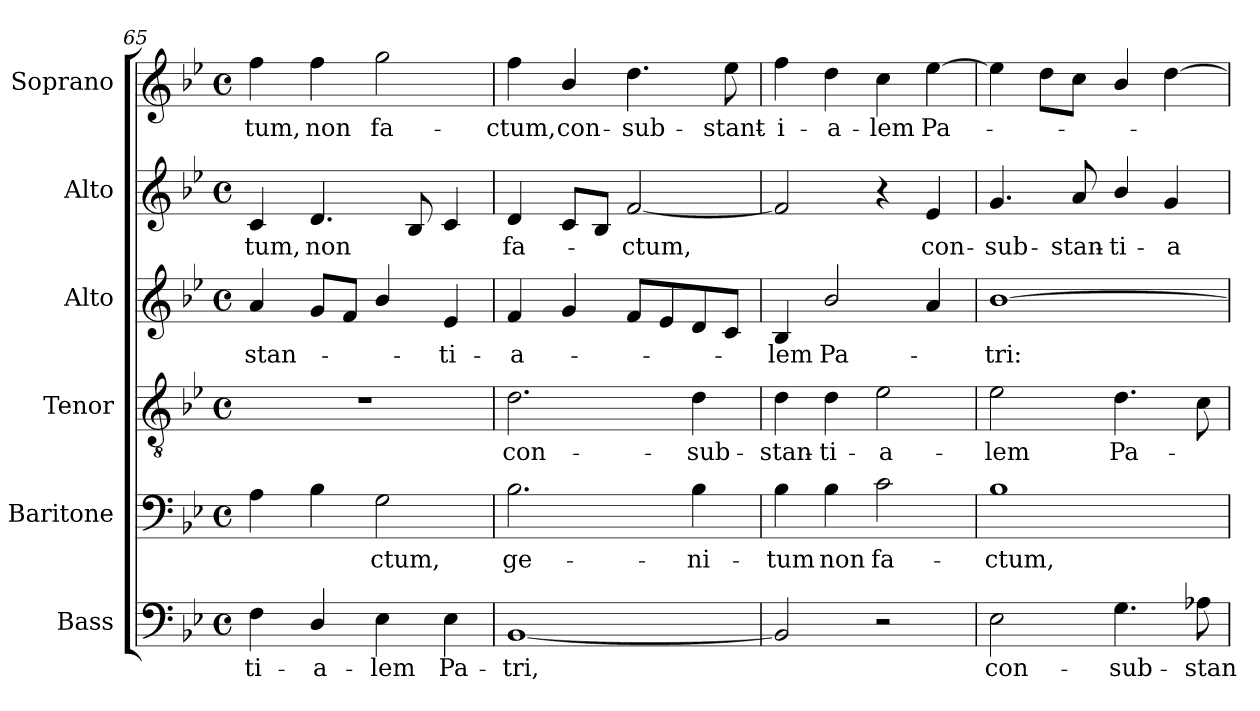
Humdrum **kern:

**kern	**text	**kern	**text	**kern	**text	**kern	**text	**kern	**text	**kern	**text
*part6	*part6	*part5	*part5	*part4	*part4	*part3	*part3	*part2	*part2	*part1	*part1
*staff6	*staff6	*staff5	*staff5	*staff4	*staff4	*staff3	*staff3	*staff2	*staff2	*staff1	*staff1
*I"Bass	*	*I"Baritone	*	*I"Tenor	*	*I"Alto	*	*I"Alto	*	*I"Soprano	*
*I'B.	*	*I'Bar.	*	*I'T.	*	*I'A.	*	*I'A.	*	*I'S.	*
*clefF4	*	*clefF4	*	*clefGv2	*	*clefG2	*	*clefG2	*	*clefG2	*
*	*	*	*	*ITrd7c12	*	*	*	*	*	*	*
*k[b-e-]	*	*k[b-e-]	*	*k[b-e-]	*	*k[b-e-]	*	*k[b-e-]	*	*k[b-e-]	*
*B-:	*	*B-:	*	*B-:	*	*B-:	*	*B-:	*	*B-:	*
*M4/4	*	*M4/4	*	*M4/4	*	*M4/4	*	*M4/4	*	*M4/4	*
*met(c)	*	*met(c)	*	*met(c)	*	*met(c)	*	*met(c)	*	*met(c)	*
=65	=65	=65	=65	=65	=65	=65	=65	=65	=65	=65	=65
!	!LO:LY:b:color=#000000	!	!	!	!	!	!	!	!	!	!
!	!	!	!	!	!	!	!LO:LY:b:color=#000000	!	!	!	!
!	!	!	!	!	!	!	!	!	!LO:LY:b:color=#000000	!	!
!	!	!	!	!	!	!	!	!	!	!	!LO:LY:b:color=#000000
4Fi\	-ti-	4Ai\	.	1r	.	4ai/	-stan-	4ci/	-tum,	4ffi\	-tum,
!	!LO:LY:b:color=#000000	!	!	!	!	!	!	!	!	!	!
!	!	!	!	!	!	!	!	!	!LO:LY:b:color=#000000	!	!
!	!	!	!	!	!	!	!	!	!	!	!LO:LY:b:color=#000000
4Di/	-a-	4B-i\	.	.	.	8gi/L	.	4.di/	non	4ffi\	non
.	.	.	.	.	.	8fi/J	.	.	.	.	.
!	!LO:LY:b:color=#000000	!	!	!	!	!	!	!	!	!	!
!	!	!	!LO:LY:b:color=#000000	!	!	!	!	!	!	!	!
!	!	!	!	!	!	!	!	!	!	!	!LO:LY:b:color=#000000
4E-i\	-lem	2Gi\	-ctum,	.	.	4b-i/	.	.	.	2ggi\	fa-
.	.	.	.	.	.	.	.	8B-i/	.	.	.
!	!LO:LY:b:color=#000000	!	!	!	!	!	!	!	!	!	!
!	!	!	!	!	!	!	!LO:LY:b:color=#000000	!	!	!	!
4E-i\	Pa-	.	.	.	.	4e-i/	-ti-	4ci/	.	.	.
!!LO:LB:g=z
=66	=66	=66	=66	=66	=66	=66	=66	=66	=66	=66	=66
!	!LO:LY:b:color=#000000	!	!	!	!	!	!	!	!	!	!
!	!	!	!LO:LY:b:color=#000000	!	!	!	!	!	!	!	!
!	!	!	!	!	!LO:LY:b:color=#000000	!	!	!	!	!	!
!	!	!	!	!	!	!	!LO:LY:b:color=#000000	!	!	!	!
!	!	!	!	!	!	!	!	!	!LO:LY:b:color=#000000	!	!
!	!	!	!	!	!	!	!	!	!	!	!LO:LY:b:color=#000000
[1BB-i	-tri,	2.B-i\	ge-	2.Di\	con-	4fi/	-a-	4di/	fa-	4ffi\	-ctum,
!	!	!	!	!	!	!	!	!	!	!	!LO:LY:b:color=#000000
.	.	.	.	.	.	4gi/	.	8ci/L	.	4b-i/	con-
.	.	.	.	.	.	.	.	8B-i/J	.	.	.
!	!	!	!	!	!	!	!	!	!LO:LY:b:color=#000000	!	!
!	!	!	!	!	!	!	!	!	!	!	!LO:LY:b:color=#000000
.	.	.	.	.	.	8fi/L	.	[2fi/	-ctum,	4.ddi\	-sub-
.	.	.	.	.	.	8e-i/	.	.	.	.	.
!	!	!	!LO:LY:b:color=#000000	!	!	!	!	!	!	!	!
!	!	!	!	!	!LO:LY:b:color=#000000	!	!	!	!	!	!
.	.	4B-i\	-ni-	4Di\	-sub-	8di/	.	.	.	.	.
!	!	!	!	!	!	!	!	!	!	!	!LO:LY:b:color=#000000
.	.	.	.	.	.	8ci/J	.	.	.	8ee-i\	-stant-
=67	=67	=67	=67	=67	=67	=67	=67	=67	=67	=67	=67
!	!	!	!LO:LY:b:color=#000000	!	!	!	!	!	!	!	!
!	!	!	!	!	!LO:LY:b:color=#000000	!	!	!	!	!	!
!	!	!	!	!	!	!	!LO:LY:b:color=#000000	!	!	!	!
!	!	!	!	!	!	!	!	!	!	!	!LO:LY:b:color=#000000
2BB-i/]	.	4B-i\	-tum	4Di\	-stan-	4B-i/	-lem	2fi/]	.	4ffi\	-i-
!	!	!	!LO:LY:b:color=#000000	!	!	!	!	!	!	!	!
!	!	!	!	!	!LO:LY:b:color=#000000	!	!	!	!	!	!
!	!	!	!	!	!	!	!LO:LY:b:color=#000000	!	!	!	!
!	!	!	!	!	!	!	!	!	!	!	!LO:LY:b:color=#000000
.	.	4B-i\	non	4Di\	-ti-	2b-i/	Pa-	.	.	4ddi\	-a-
!	!	!	!LO:LY:b:color=#000000	!	!	!	!	!	!	!	!
!	!	!	!	!	!LO:LY:b:color=#000000	!	!	!	!	!	!
!	!	!	!	!	!	!	!	!	!	!	!LO:LY:b:color=#000000
2r	.	2ci\	fa-	2E-i\	-a-	.	.	4r	.	4cci\	-lem
!	!	!	!	!	!	!	!	!	!LO:LY:b:color=#000000	!	!
!	!	!	!	!	!	!	!	!	!	!	!LO:LY:b:color=#000000
.	.	.	.	.	.	4ai/	.	4e-i/	con-	[4ee-i\	Pa-
=68	=68	=68	=68	=68	=68	=68	=68	=68	=68	=68	=68
!	!LO:LY:b:color=#000000	!	!	!	!	!	!	!	!	!	!
!	!	!	!LO:LY:b:color=#000000	!	!	!	!	!	!	!	!
!	!	!	!	!	!LO:LY:b:color=#000000	!	!	!	!	!	!
!	!	!	!	!	!	!	!LO:LY:b:color=#000000	!	!	!	!
!	!	!	!	!	!	!	!	!	!LO:LY:b:color=#000000	!	!
2E-i\	con-	1B-i	-ctum,	2E-i\	-lem	[1b-i	-tri:	4.gi/	-sub-	4ee-i\]	.
.	.	.	.	.	.	.	.	.	.	8ddi\L	.
!	!	!	!	!	!	!	!	!	!LO:LY:b:color=#000000	!	!
.	.	.	.	.	.	.	.	8ai/	-stan-	8cci\J	.
!	!LO:LY:b:color=#000000	!	!	!	!	!	!	!	!	!	!
!	!	!	!	!	!LO:LY:b:color=#000000	!	!	!	!	!	!
!	!	!	!	!	!	!	!	!	!LO:LY:b:color=#000000	!	!
4.Gi\	-sub-	.	.	4.Di\	Pa-	.	.	4b-i/	-ti-	4b-i/	.
!	!	!	!	!	!	!	!	!	!LO:LY:b:color=#000000	!	!
.	.	.	.	.	.	.	.	4gi/	-a-	[4ddi\	.
!	!LO:LY:b:color=#000000	!	!	!	!	!	!	!	!	!	!
8A-i\	-stan-	.	.	8Ci\	.	.	.	.	.	.	.
=	=	=	=	=	=	=	=	=	=	=	=
*-	*-	*-	*-	*-	*-	*-	*-	*-	*-	*-	*-
